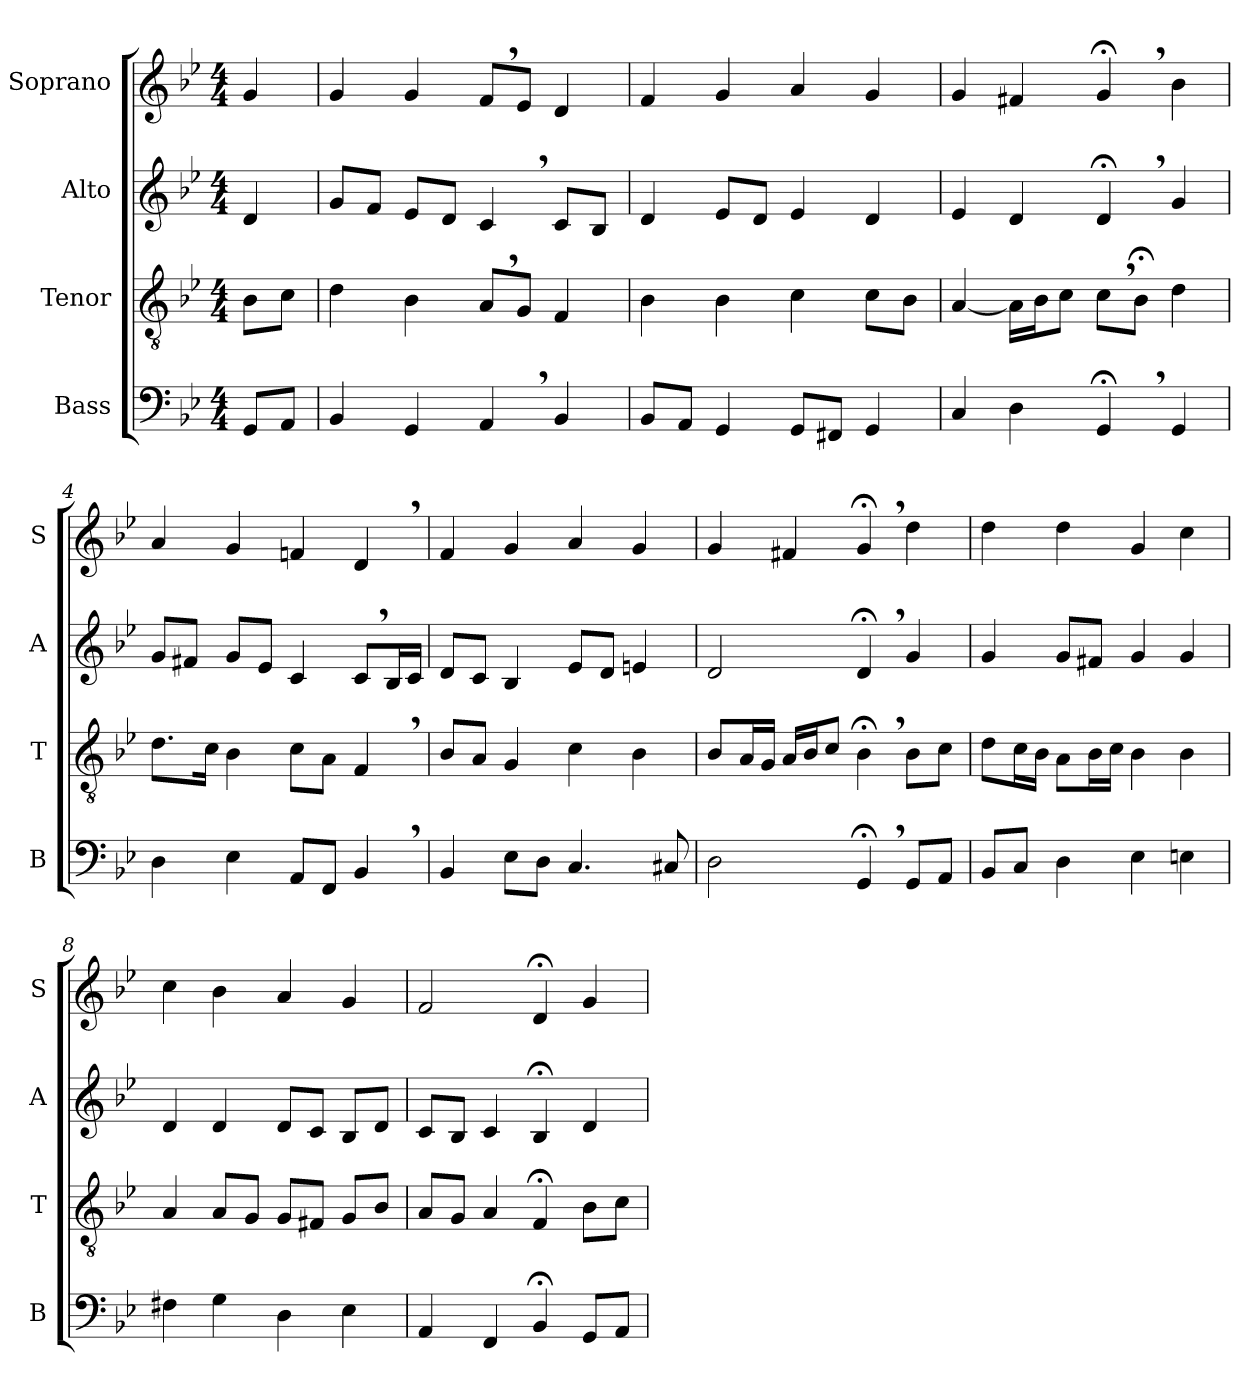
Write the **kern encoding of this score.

**kern	**kern	**kern	**kern
*part4	*part3	*part2	*part1
*staff4	*staff3	*staff2	*staff1
*I"Bass	*I"Tenor	*I"Alto	*I"Soprano
*I'B	*I'T	*I'A	*I'S
*clefF4	*clefGv2	*clefG2	*clefG2
*k[b-e-]	*k[b-e-]	*k[b-e-]	*k[b-e-]
*M4/4	*M4/4	*M4/4	*M4/4
=	=	=	=
8GG/L	8B-\L	4d/	4g/
8AA/J	8c\J	.	.
=1	=1	=1	=1
4BB-/	4d\	8g/L	4g/
.	.	8f/J	.
4GG/	4B-\	8e-/L	4g/
.	.	8d/J	.
4AA,/	8A,/L	4c,/	8f,/L
.	8G/J	.	8e-/J
4BB-/	4F/	8c/L	4d/
.	.	8B-/J	.
=2	=2	=2	=2
8BB-/L	4B-\	4d/	4f/
8AA/J	.	.	.
4GG/	4B-\	8e-/L	4g/
.	.	8d/J	.
8GG/L	4c\	4e-/	4a/
8FF#X/J	.	.	.
4GG/	8c\L	4d/	4g/
.	8B-\J	.	.
=3	=3	=3	=3
4C/	[4A/	4e-/	4g/
4D\	16A\LL]	4d/	4f#X/
.	16B-\J	.	.
.	8c\J	.	.
4GG;<,/	8c,\L	4d;<,/	4g;<,/
.	8B-;<\J	.	.
4GG/	4d\	4g/	4b-\
=4	=4	=4	=4
4D\	8.d\L	8g/L	4a/
.	.	8f#X/J	.
.	16c\Jk	.	.
4E-\	4B-\	8g/L	4g/
.	.	8e-/J	.
8AA/L	8c\L	4c/	4fn/
8FF/J	8A\J	.	.
4BB-,/	4F,/	8c,/L	4d,/
.	.	16B-/L	.
.	.	16c/JJ	.
=5	=5	=5	=5
4BB-/	8B-/L	8d/L	4f/
.	8A/J	8c/J	.
8E-\L	4G/	4B-/	4g/
8D\J	.	.	.
4.C/	4c\	8e-/L	4a/
.	.	8d/J	.
.	4B-\	4en/	4g/
8C#X/	.	.	.
=6	=6	=6	=6
2D\	8B-/L	2d/	4g:/
.	16A/L	.	.
.	16G/JJ	.	.
.	16A/LL	.	4f#X/
.	16B-/J	.	.
.	8c/J	.	.
4GG;<,/	4B-;<,\	4d;<,/	4g;<,/
8GG/L	8B-\L	4g/	4dd\
8AA/J	8c\J	.	.
=7	=7	=7	=7
8BB-/L	8d\L	4g/	4dd\
8C/J	16c\L	.	.
.	16B-\JJ	.	.
4D\	8A\L	8g/L	4dd\
.	16B-\L	8f#X/J	.
.	16c\JJ	.	.
4E-\	4B-\	4g/	4g/
4En\	4B-\	4g/	4cc\
=8	=8	=8	=8
4F#X\	4A/	4d/	4cc\
4G\	8A/L	4d/	4b-\
.	8G/J	.	.
4D\	8G/L	8d/L	4a/
.	8F#X/J	8c/J	.
4E-\	8G/L	8B-/L	4g/
.	8B-/J	8d/J	.
=9	=9	=9	=9
4AA/	8A/L	8c/L	2f/
.	8G/J	8B-/J	.
4FF/	4A/	4c/	.
4BB-;</	4F;</	4B-;</	4d;</
8GG/L	8B-\L	4d/	4g/
8AA/J	8c\J	.	.
=	=	=	=
*-	*-	*-	*-
